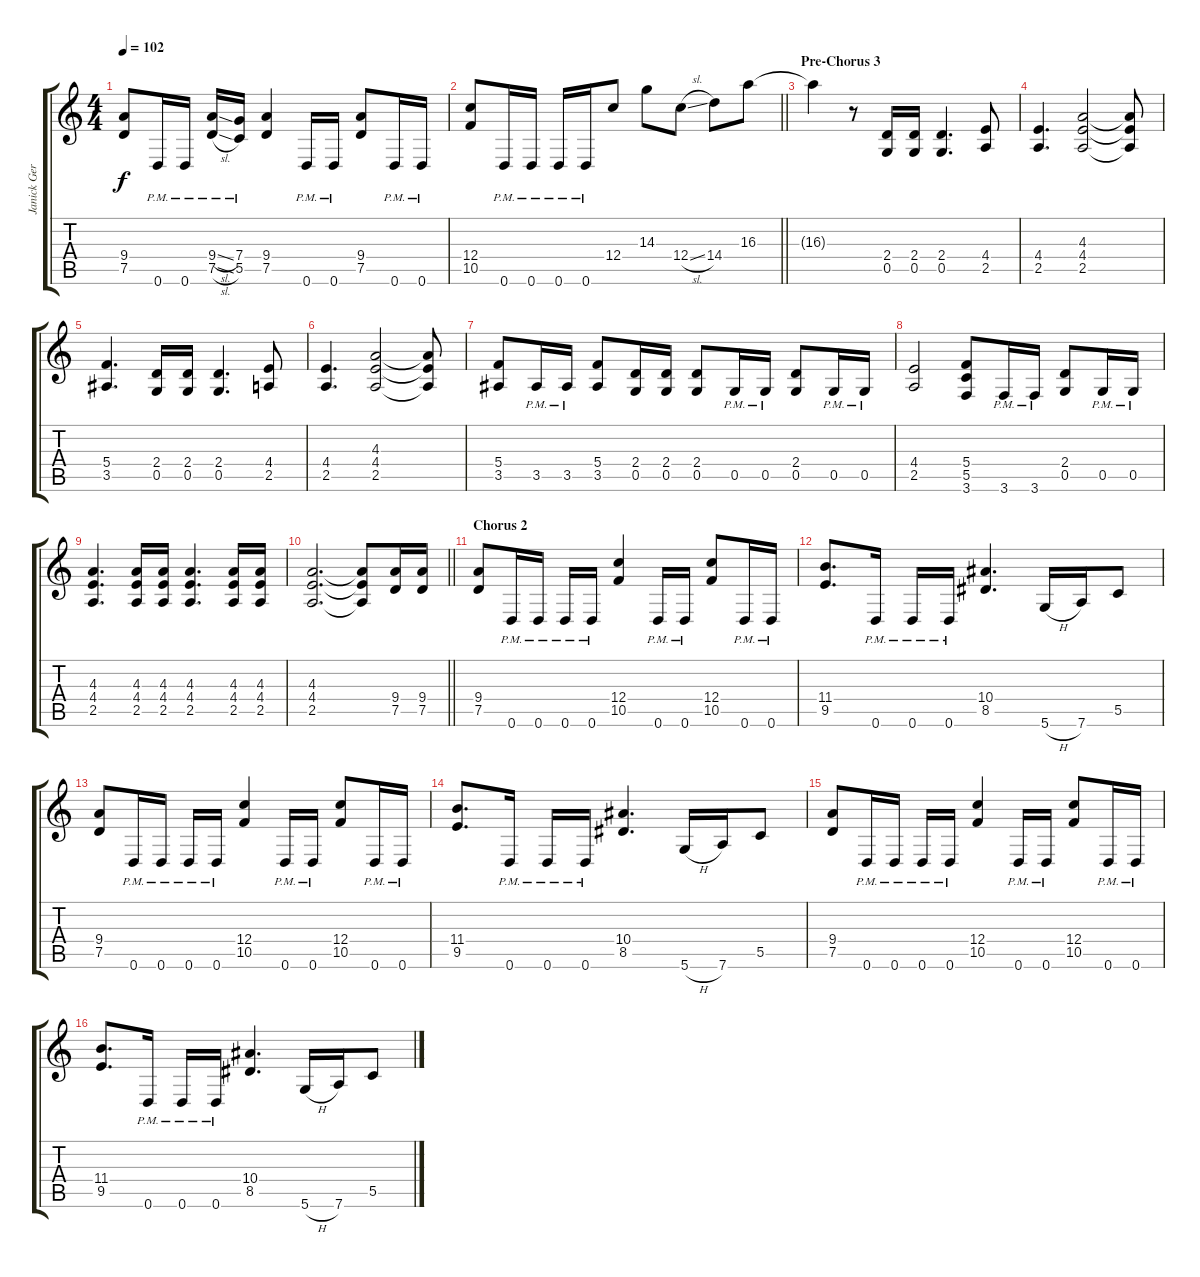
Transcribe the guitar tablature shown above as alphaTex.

\track ("Janick Gers" "Janick Ger") {instrument overdrivenguitar}
\staff {score tabs}
\tuning (D4 A3 F3 C3 G2 D2) {hide}
\ts (4 4)
\tempo 102
\clef g2
\ks c
(9.4 7.5).8{dy f} 0.6{pm}.16 0.6{pm}.16 (9.4{sl pm} 7.5{sl pm}).16 (7.4{pm} 5.5{pm}).16 (9.4 7.5).4 0.6{pm}.16 0.6{pm}.16 (9.4 7.5).8 0.6{pm}.16 0.6{pm}.16 |
\barLineRight lightlight
(12.4 10.5).8 0.6{pm}.16 0.6{pm}.16 0.6{pm}.16 0.6{pm}.16 12.4.8 14.3.8 12.4{sl}.8 14.4.8 16.3.8 |
\section ("" "Pre-Chorus 3")
16.3{t}.4 r.8 (2.4 0.5).16 (2.4 0.5).16 (2.4 0.5).4{d} (4.4 2.5).8 |
(4.4 2.5).4{d} (4.3 4.4 2.5).2 (4.3{t} 4.4{t} 2.5{t}).8 |
(5.4 3.5).4{d} (2.4 0.5).16 (2.4 0.5).16 (2.4 0.5).4{d} (4.4 2.5).8 |
(4.4 2.5).4{d} (4.3 4.4 2.5).2 (4.3{t} 4.4{t} 2.5{t}).8 |
(5.4 3.5).8 3.5{pm}.16 3.5{pm}.16 (5.4 3.5).8 (2.4 0.5).16 (2.4 0.5).16 (2.4 0.5).8 0.5{pm}.16 0.5{pm}.16 (2.4 0.5).8 0.5{pm}.16 0.5{pm}.16 |
(4.4 2.5).2 (5.4 5.5 3.6).8 3.6{pm}.16 3.6{pm}.16 (2.4 0.5).8 0.5{pm}.16 0.5{pm}.16 |
(4.3 4.4 2.5).4{d} (4.3 4.4 2.5).16 (4.3 4.4 2.5).16 (4.3 4.4 2.5).4{d} (4.3 4.4 2.5).16 (4.3 4.4 2.5).16 |
\barLineRight lightlight
(4.3 4.4 2.5).2{d} (4.3{t} 4.4{t} 2.5{t}).8 (9.4 7.5).16 (9.4 7.5).16 |
\section ("" "Chorus 2")
(9.4 7.5).8 0.6{pm}.16 0.6{pm}.16 0.6{pm}.16 0.6{pm}.16 (12.4 10.5).4 0.6{pm}.16 0.6{pm}.16 (12.4 10.5).8 0.6{pm}.16 0.6{pm}.16 |
(11.4 9.5).8{d} 0.6{pm}.16 0.6{pm}.16 0.6{pm}.16 (10.4 8.5).4{d} 5.6{h}.16 7.6.16 5.5.8 |
(9.4 7.5).8 0.6{pm}.16 0.6{pm}.16 0.6{pm}.16 0.6{pm}.16 (12.4 10.5).4 0.6{pm}.16 0.6{pm}.16 (12.4 10.5).8 0.6{pm}.16 0.6{pm}.16 |
(11.4 9.5).8{d} 0.6{pm}.16 0.6{pm}.16 0.6{pm}.16 (10.4 8.5).4{d} 5.6{h}.16 7.6.16 5.5.8 |
(9.4 7.5).8 0.6{pm}.16 0.6{pm}.16 0.6{pm}.16 0.6{pm}.16 (12.4 10.5).4 0.6{pm}.16 0.6{pm}.16 (12.4 10.5).8 0.6{pm}.16 0.6{pm}.16 |
(11.4 9.5).8{d} 0.6{pm}.16 0.6{pm}.16 0.6{pm}.16 (10.4 8.5).4{d} 5.6{h}.16 7.6.16 5.5.8
